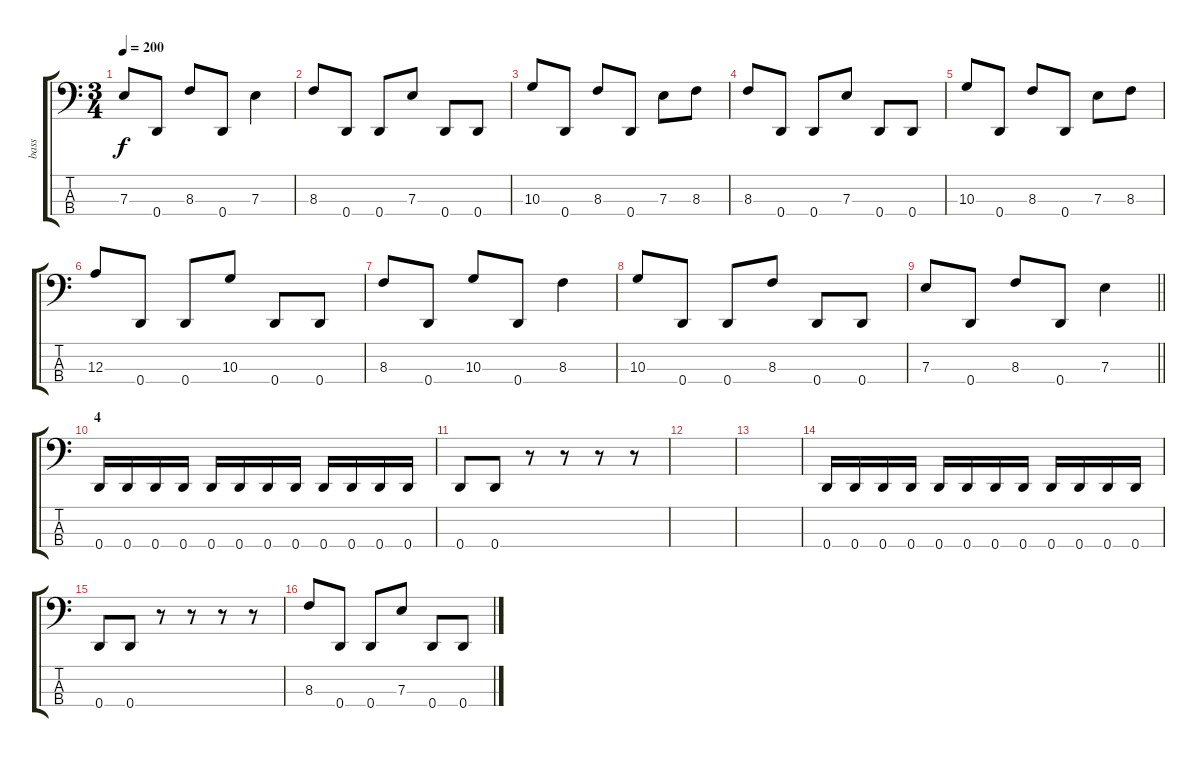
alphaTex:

\track ("bass" "bass") {instrument electricbasspick}
\staff {score tabs}
\tuning (G2 D2 A1 D1) {hide}
\ts (3 4)
\tempo 200
\clef f4
\ks c
7.3.8{dy f} 0.4.8 8.3.8 0.4.8 7.3.4 |
8.3.8 0.4.8 0.4.8 7.3.8 0.4.8 0.4.8 |
10.3.8 0.4.8 8.3.8 0.4.8 7.3.8 8.3.8 |
8.3.8 0.4.8 0.4.8 7.3.8 0.4.8 0.4.8 |
10.3.8 0.4.8 8.3.8 0.4.8 7.3.8 8.3.8 |
12.3.8 0.4.8 0.4.8 10.3.8 0.4.8 0.4.8 |
8.3.8 0.4.8 10.3.8 0.4.8 8.3.4 |
10.3.8 0.4.8 0.4.8 8.3.8 0.4.8 0.4.8 |
\barLineRight lightlight
7.3.8 0.4.8 8.3.8 0.4.8 7.3.4 |
\section ("" "4")
0.4.16 0.4.16 0.4.16 0.4.16 0.4.16 0.4.16 0.4.16 0.4.16 0.4.16 0.4.16 0.4.16 0.4.16 |
0.4.8 0.4.8 r.8 r.8 r.8 r.8 |
|
|
0.4.16 0.4.16 0.4.16 0.4.16 0.4.16 0.4.16 0.4.16 0.4.16 0.4.16 0.4.16 0.4.16 0.4.16 |
0.4.8 0.4.8 r.8 r.8 r.8 r.8 |
8.3.8 0.4.8 0.4.8 7.3.8 0.4.8 0.4.8
